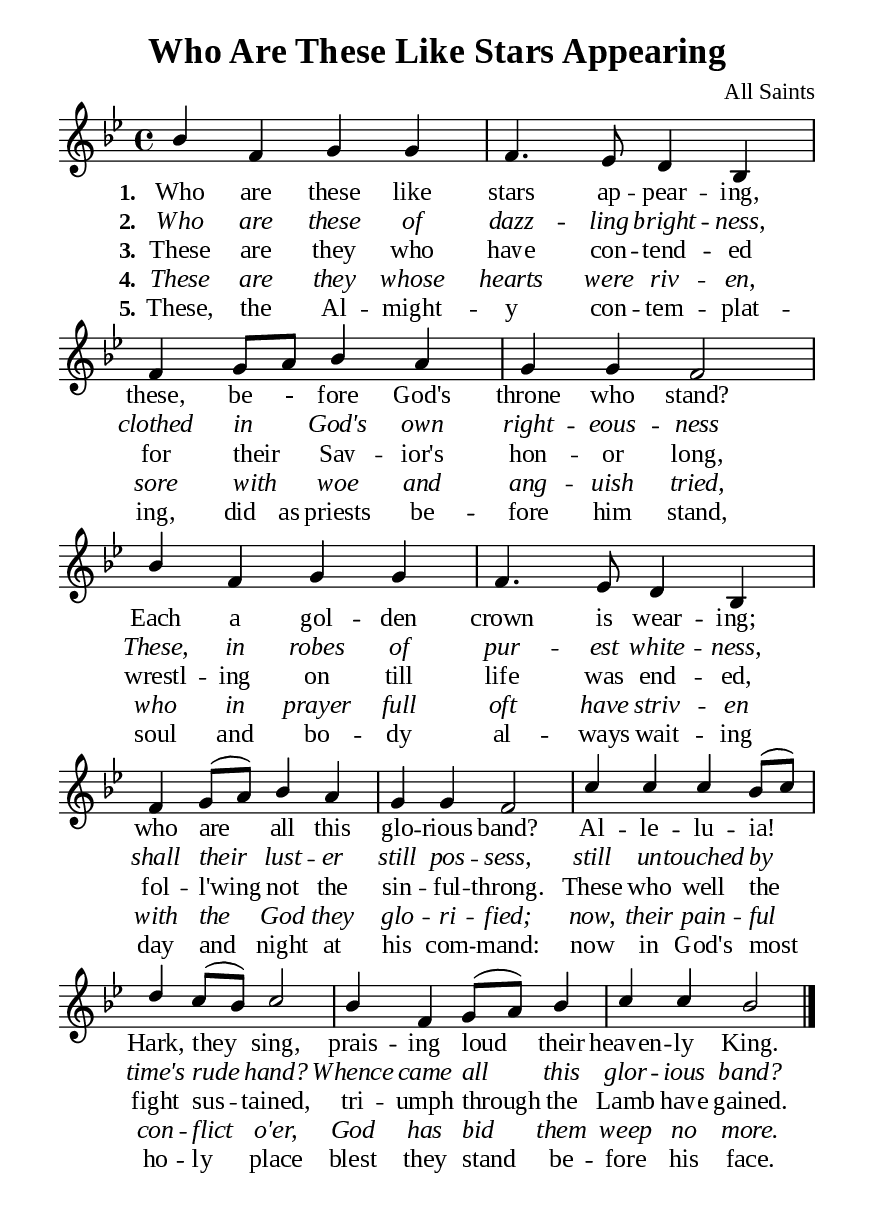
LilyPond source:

\version "2.18.2"

\header {
  title = "Who Are These Like Stars Appearing"
  composer = "All Saints"
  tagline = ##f
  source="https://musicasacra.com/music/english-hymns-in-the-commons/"
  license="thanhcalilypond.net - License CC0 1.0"
}

global= {
  \key bes \major
  \time 4/4
  \override Score.BarNumber.break-visibility = ##(#f #f #f)
}

\paper {
  #(set-paper-size "a5")
  top-margin = 5\mm
  bottom-margin = 10\mm
  left-margin = 10\mm
  right-margin = 10\mm
  indent = #0
  #(define fonts
	 (make-pango-font-tree "Liberation Serif"
	 		       "Liberation Serif"
			       "Liberation Serif"
			       (/ 20 20)))
  page-count = #1
}

printItalic = \with {
  \override LyricText.font-shape = #'italic
}

% Verse music
musicVerseSoprano = \relative c'' {
  %{	01	%} bes4 f g g |
  %{	02	%} f4. ees8 d4 bes |
  %{	03	%} f' g8 a bes4 a |
  %{	04	%} g g f2 |
  %{	05	%} bes4 f g g |
  %{	06	%} f4. ees8 d4 bes |
  %{	07	%} f' g8 (a) bes4 a |
  %{	08	%} g g f2 |
  %{	09	%} c'4 c c bes8 (c) |
  %{	10	%} d4 c8 (bes) c2 |
  %{	11	%} bes4 f g8 (a) bes4 |
  %{	12	%} c c bes2 \bar "|."
}

% Verse lyrics
verseOne = \lyricmode {
  \set stanza = #"1."
  Who are these like stars ap -- pear -- ing,
  these, be - fore God's throne who stand?
  Each a gol -- den crown is wear -- ing;
  who are all this glo -- rious band?
  Al -- le -- lu -- ia! Hark, they sing,
  prais -- ing loud their heaven -- ly King.
}

verseTwo = \lyricmode {
  \set stanza = #"2."
  Who are these of dazz -- ling bright -- ness,
  clothed in _ God's own right -- eous -- ness
  These, in robes of pur -- est white -- ness,
  shall their lust -- er still pos -- sess,
  still un -- touched by time's rude hand?
  Whence came all this glor -- ious band?
}

verseThree = \lyricmode {
  \set stanza = #"3."
  These are they who have con -- tend -- ed
  for their _ Sav -- ior's hon -- or long,
  wrestl -- ing on till life was end -- ed,
  fol -- l'wing not the sin -- ful -- throng.
  These who well the fight sus -- tained,
  tri -- umph through the Lamb have gained.
}

verseFour = \lyricmode {
  \set stanza = #"4."
  These are they whose hearts were riv -- en,
  sore with _ woe and ang -- uish tried,
  who in prayer full oft have striv -- en
  with the God they glo -- ri -- fied;
  now, their pain -- ful con -- flict o'er,
  God has bid them weep no more.
}

verseFive = \lyricmode {
  \set stanza = #"5."
  These, the Al -- might -- y con -- tem -- plat -- ing,
  did as priests be -- fore him stand,
  soul and bo -- dy al -- ways wait -- ing
  day and night at his com -- mand:
  now in God's most ho -- ly place
  blest they stand be -- fore his face.
}

% Layout
\score {
    \new ChoirStaff <<
      \new Staff <<
        \clef "treble"
        \new Voice = "sopranos" { \global \stemUp \slurUp \musicVerseSoprano }
      >>
      \new Lyrics \lyricsto sopranos \verseOne
      \new Lyrics \printItalic \lyricsto sopranos \verseTwo
      \new Lyrics \lyricsto sopranos \verseThree
      \new Lyrics \printItalic \lyricsto sopranos \verseFour
      \new Lyrics \lyricsto sopranos \verseFive
    >>
}
